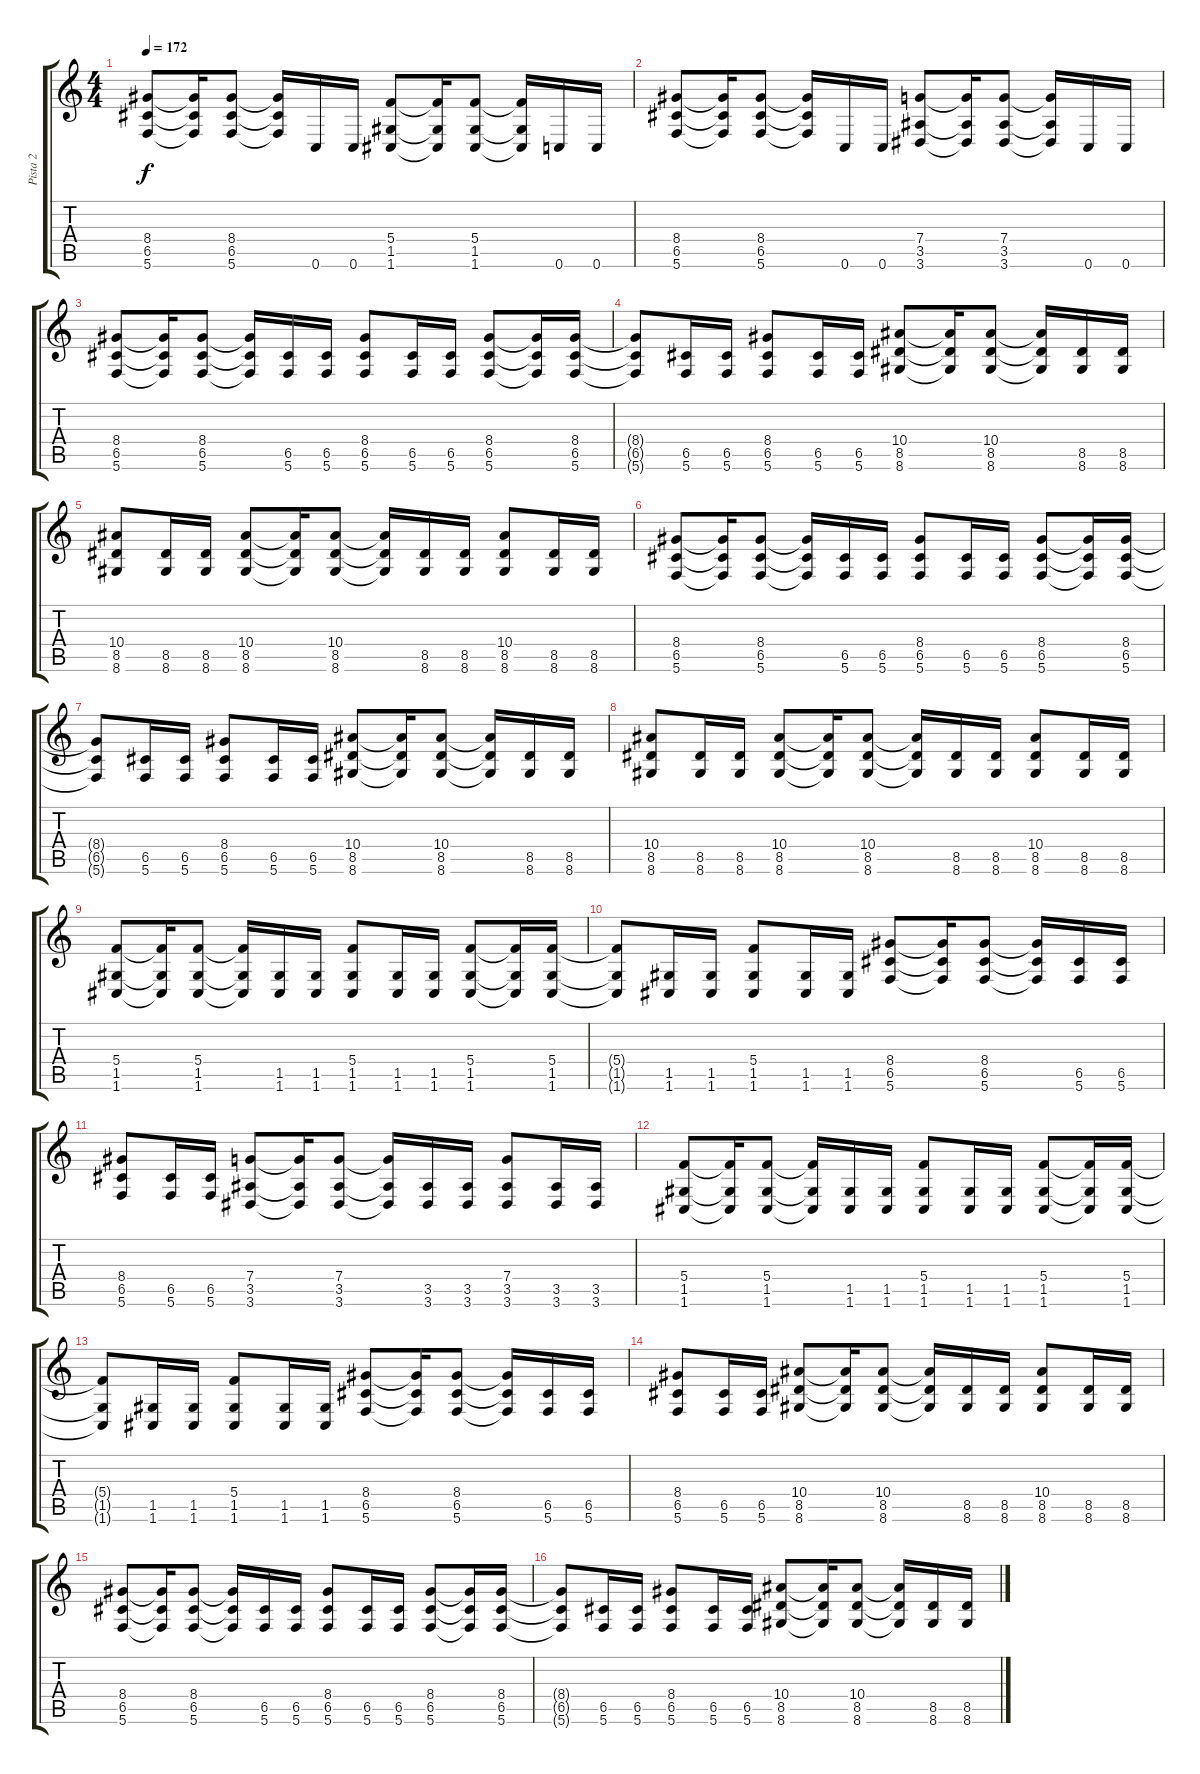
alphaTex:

\track ("Pista 2" "Pista 2") {instrument distortionguitar}
\staff {score tabs}
\tuning (D4 A3 F3 C3 G2 C2) {hide}
\ts (4 4)
\tempo 172
\clef g2
\ks c
(8.4 6.5 5.6).8{dy f} (8.4{t} 6.5{t} 5.6{t}).16 (8.4 6.5 5.6).8 (8.4{t} 6.5{t} 5.6{t}).16 0.6.16 0.6.16 (5.4 1.5 1.6).8 (5.4{t} 1.5{t} 1.6{t}).16 (5.4 1.5 1.6).8 (5.4{t} 1.5{t} 1.6{t}).16 0.6.16 0.6.16 |
(8.4 6.5 5.6).8 (8.4{t} 6.5{t} 5.6{t}).16 (8.4 6.5 5.6).8 (8.4{t} 6.5{t} 5.6{t}).16 0.6.16 0.6.16 (7.4 3.5 3.6).8 (7.4{t} 3.5{t} 3.6{t}).16 (7.4 3.5 3.6).8 (7.4{t} 3.5{t} 3.6{t}).16 0.6.16 0.6.16 |
(8.4 6.5 5.6).8 (8.4{t} 6.5{t} 5.6{t}).16 (8.4 6.5 5.6).8 (8.4{t} 6.5{t} 5.6{t}).16 (6.5 5.6).16 (6.5 5.6).16 (8.4 6.5 5.6).8 (6.5 5.6).16 (6.5 5.6).16 (8.4 6.5 5.6).8 (8.4{t} 6.5{t} 5.6{t}).16 (8.4 6.5 5.6).16 |
(8.4{t} 6.5{t} 5.6{t}).8 (6.5 5.6).16 (6.5 5.6).16 (8.4 6.5 5.6).8 (6.5 5.6).16 (6.5 5.6).16 (10.4 8.5 8.6).8 (10.4{t} 8.5{t} 8.6{t}).16 (10.4 8.5 8.6).8 (10.4{t} 8.5{t} 8.6{t}).16 (8.5 8.6).16 (8.5 8.6).16 |
(10.4 8.5 8.6).8 (8.5 8.6).16 (8.5 8.6).16 (10.4 8.5 8.6).8 (10.4{t} 8.5{t} 8.6{t}).16 (10.4 8.5 8.6).8 (10.4{t} 8.5{t} 8.6{t}).16 (8.5 8.6).16 (8.5 8.6).16 (10.4 8.5 8.6).8 (8.5 8.6).16 (8.5 8.6).16 |
(8.4 6.5 5.6).8 (8.4{t} 6.5{t} 5.6{t}).16 (8.4 6.5 5.6).8 (8.4{t} 6.5{t} 5.6{t}).16 (6.5 5.6).16 (6.5 5.6).16 (8.4 6.5 5.6).8 (6.5 5.6).16 (6.5 5.6).16 (8.4 6.5 5.6).8 (8.4{t} 6.5{t} 5.6{t}).16 (8.4 6.5 5.6).16 |
(8.4{t} 6.5{t} 5.6{t}).8 (6.5 5.6).16 (6.5 5.6).16 (8.4 6.5 5.6).8 (6.5 5.6).16 (6.5 5.6).16 (10.4 8.5 8.6).8 (10.4{t} 8.5{t} 8.6{t}).16 (10.4 8.5 8.6).8 (10.4{t} 8.5{t} 8.6{t}).16 (8.5 8.6).16 (8.5 8.6).16 |
(10.4 8.5 8.6).8 (8.5 8.6).16 (8.5 8.6).16 (10.4 8.5 8.6).8 (10.4{t} 8.5{t} 8.6{t}).16 (10.4 8.5 8.6).8 (10.4{t} 8.5{t} 8.6{t}).16 (8.5 8.6).16 (8.5 8.6).16 (10.4 8.5 8.6).8 (8.5 8.6).16 (8.5 8.6).16 |
(5.4 1.5 1.6).8 (5.4{t} 1.5{t} 1.6{t}).16 (5.4 1.5 1.6).8 (5.4{t} 1.5{t} 1.6{t}).16 (1.5 1.6).16 (1.5 1.6).16 (5.4 1.5 1.6).8 (1.5 1.6).16 (1.5 1.6).16 (5.4 1.5 1.6).8 (5.4{t} 1.5{t} 1.6{t}).16 (5.4 1.5 1.6).16 |
(5.4{t} 1.5{t} 1.6{t}).8 (1.5 1.6).16 (1.5 1.6).16 (5.4 1.5 1.6).8 (1.5 1.6).16 (1.5 1.6).16 (8.4 6.5 5.6).8 (8.4{t} 6.5{t} 5.6{t}).16 (8.4 6.5 5.6).8 (8.4{t} 6.5{t} 5.6{t}).16 (6.5 5.6).16 (6.5 5.6).16 |
(8.4 6.5 5.6).8 (6.5 5.6).16 (6.5 5.6).16 (7.4 3.5 3.6).8 (7.4{t} 3.5{t} 3.6{t}).16 (7.4 3.5 3.6).8 (7.4{t} 3.5{t} 3.6{t}).16 (3.5 3.6).16 (3.5 3.6).16 (7.4 3.5 3.6).8 (3.5 3.6).16 (3.5 3.6).16 |
(5.4 1.5 1.6).8 (5.4{t} 1.5{t} 1.6{t}).16 (5.4 1.5 1.6).8 (5.4{t} 1.5{t} 1.6{t}).16 (1.5 1.6).16 (1.5 1.6).16 (5.4 1.5 1.6).8 (1.5 1.6).16 (1.5 1.6).16 (5.4 1.5 1.6).8 (5.4{t} 1.5{t} 1.6{t}).16 (5.4 1.5 1.6).16 |
(5.4{t} 1.5{t} 1.6{t}).8 (1.5 1.6).16 (1.5 1.6).16 (5.4 1.5 1.6).8 (1.5 1.6).16 (1.5 1.6).16 (8.4 6.5 5.6).8 (8.4{t} 6.5{t} 5.6{t}).16 (8.4 6.5 5.6).8 (8.4{t} 6.5{t} 5.6{t}).16 (6.5 5.6).16 (6.5 5.6).16 |
(8.4 6.5 5.6).8 (6.5 5.6).16 (6.5 5.6).16 (10.4 8.5 8.6).8 (10.4{t} 8.5{t} 8.6{t}).16 (10.4 8.5 8.6).8 (10.4{t} 8.5{t} 8.6{t}).16 (8.5 8.6).16 (8.5 8.6).16 (10.4 8.5 8.6).8 (8.5 8.6).16 (8.5 8.6).16 |
(8.4 6.5 5.6).8 (8.4{t} 6.5{t} 5.6{t}).16 (8.4 6.5 5.6).8 (8.4{t} 6.5{t} 5.6{t}).16 (6.5 5.6).16 (6.5 5.6).16 (8.4 6.5 5.6).8 (6.5 5.6).16 (6.5 5.6).16 (8.4 6.5 5.6).8 (8.4{t} 6.5{t} 5.6{t}).16 (8.4 6.5 5.6).16 |
(8.4{t} 6.5{t} 5.6{t}).8 (6.5 5.6).16 (6.5 5.6).16 (8.4 6.5 5.6).8 (6.5 5.6).16 (6.5 5.6).16 (10.4 8.5 8.6).8 (10.4{t} 8.5{t} 8.6{t}).16 (10.4 8.5 8.6).8 (10.4{t} 8.5{t} 8.6{t}).16 (8.5 8.6).16 (8.5 8.6).16
